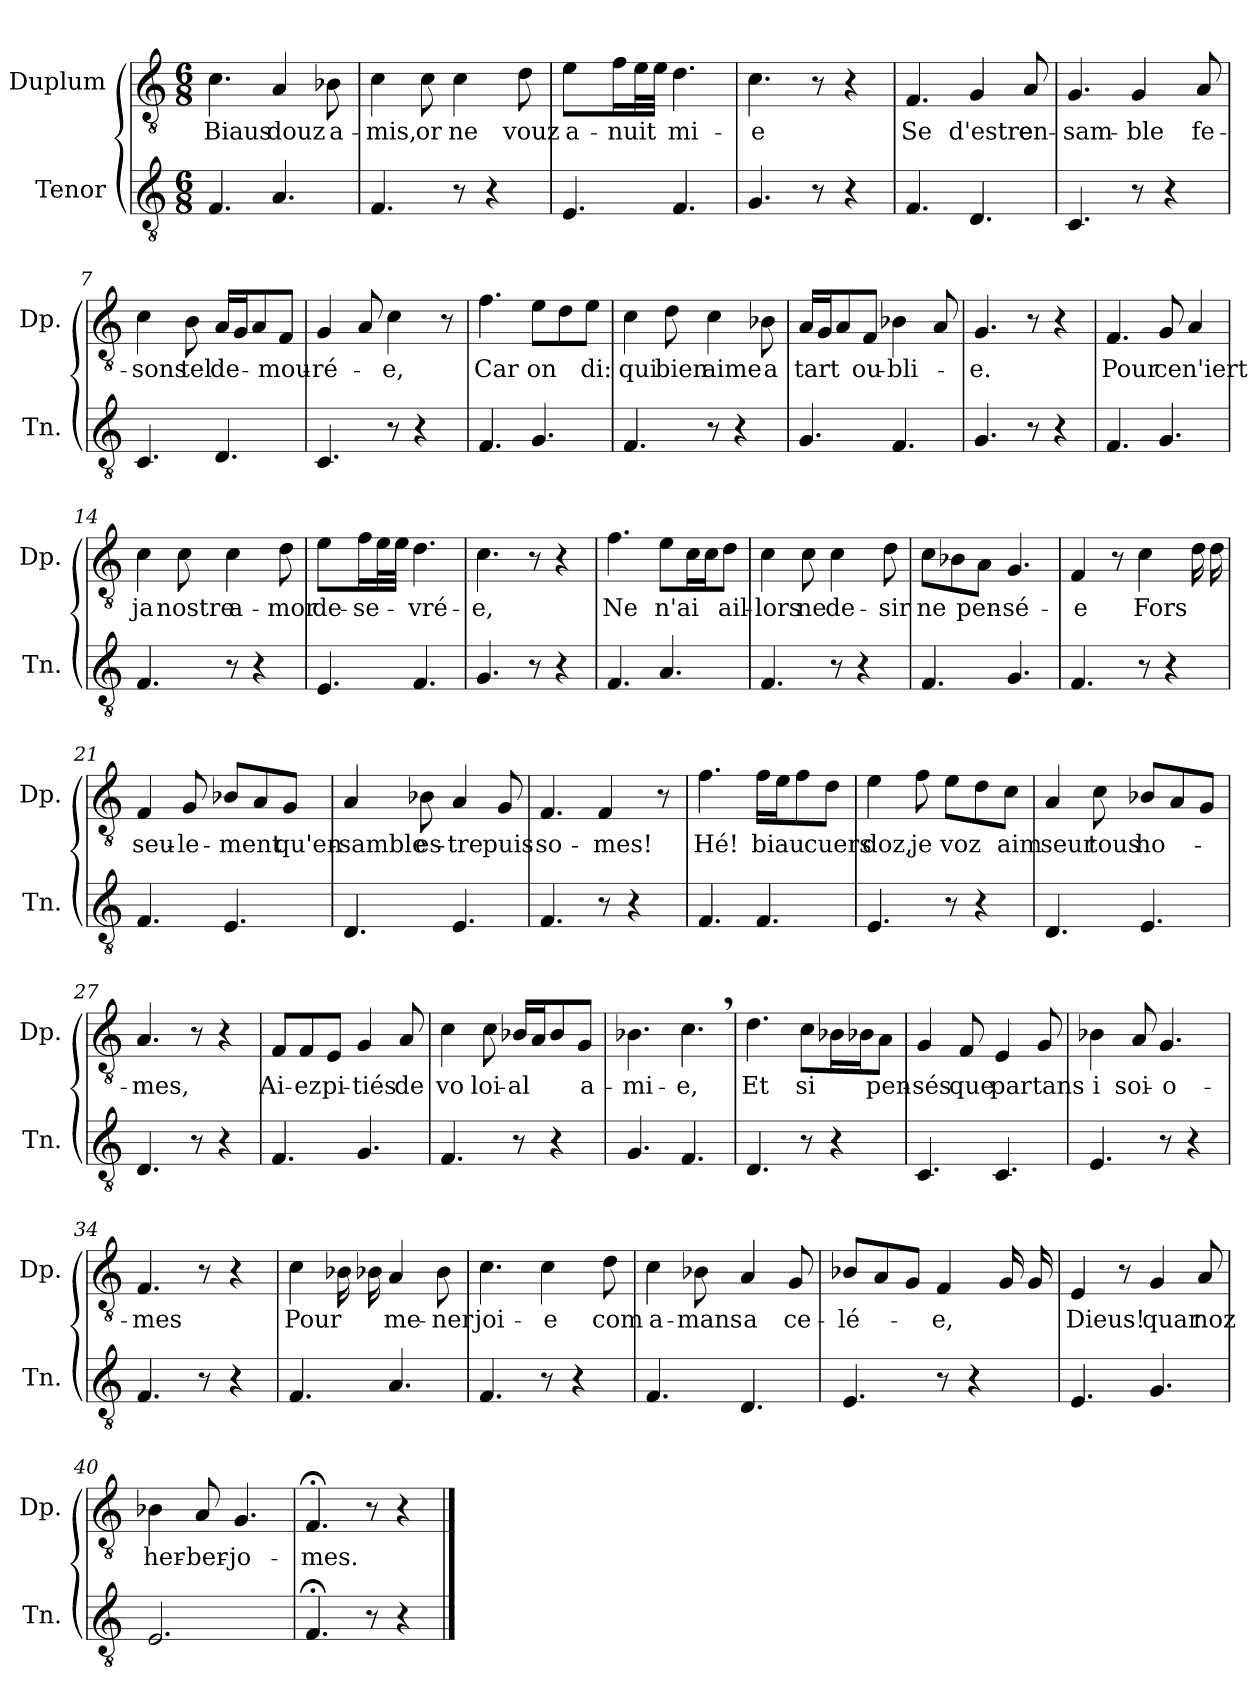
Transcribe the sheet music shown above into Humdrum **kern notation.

**kern	**kern	**text
*part2	*part1	*part1
*staff2	*staff1	*staff1
*I"Tenor	*I"Duplum	*
*I'Tn.	*I'Dp.	*
*clefGv2	*clefGv2	*
*k[]	*k[]	*
*M6/8	*M6/8	*
=1	=1	=1
!	!	!LO:LY:b
4.F/	4.c\	Biaus
!	!	!LO:LY:b
4.A/	4A/	douz
!	!	!LO:LY:b
.	8B-X\	a-
=2	=2	=2
!	!	!LO:LY:b
4.F/	4c\	-mis,
!	!	!LO:LY:b
.	8c\	or
!	!	!LO:LY:b
8r	4c\	ne
4r	.	.
!	!	!LO:LY:b
.	8d\	vouz
=3	=3	=3
!	!	!LO:LY:b
4.E/	4e\	a-
!	!	!LO:LY:b
.	16f\LL	-nuit
*	*tremolo	*
.	32e\	.
.	32e\JJJ	.
*	*Xtremolo	*
!	!	!LO:LY:b
4.F/	4.d\	mi-
=4	=4	=4
!	!	!LO:LY:b
4.G/	4.c\	-e
8r	8r	.
4r	4r	.
=5	=5	=5
!	!	!LO:LY:b
4.F/	4.F/	Se
!	!	!LO:LY:b
4.D/	4G/	d'estre
!	!	!LO:LY:b
.	8A/	en-
=6	=6	=6
!	!	!LO:LY:b
4.C/	4.G/	-sam-
!	!	!LO:LY:b
8r	4G/	-ble
4r	.	.
!	!	!LO:LY:b
.	8A/	fe-
!!LO:LB:g=z
=7	=7	=7
!	!	!LO:LY:b
4.C/	4c\	-sons
!	!	!LO:LY:b
.	8B\	tel
!	!	!LO:LY:b
4.D/	16A/LL	de-
.	16G/J	.
.	8A/	.
!	!	!LO:LY:b
.	8F/J	-mou-
=8	=8	=8
!	!	!LO:LY:b
4.C/	4G/	-ré-
.	8A/	.
!	!	!LO:LY:b
8r	4c\	-e,
4r	.	.
.	8r	.
=9	=9	=9
!	!	!LO:LY:b
4.F/	4.f\	Car
!	!	!LO:LY:b
4.G/	8e\L	on
.	8d\	.
!	!	!LO:LY:b
.	8e\J	di:
=10	=10	=10
!	!	!LO:LY:b
4.F/	4c\	qui
!	!	!LO:LY:b
.	8d\	bien
!	!	!LO:LY:b
8r	4c\	aime
4r	.	.
!	!	!LO:LY:b
.	8B-i\	a
=11	=11	=11
!	!	!LO:LY:b
4.G/	16A/LL	tart
.	16G/J	.
.	8A/	.
!	!	!LO:LY:b
.	8F/J	ou-
!	!	!LO:LY:b
4.F/	4B-i\	-bli-
.	8A/	.
=12	=12	=12
!	!	!LO:LY:b
4.G/	4.G/	-e.
8r	8r	.
4r	4r	.
=13	=13	=13
!	!	!LO:LY:b
4.F/	4.F/	Pour
!	!	!LO:LY:b
4.G/	8G/	ce
!	!	!LO:LY:b
.	4A/	n'iert
!!LO:LB:g=z
=14	=14	=14
!	!	!LO:LY:b
4.F/	4c\	ja
!	!	!LO:LY:b
.	8c\	nostre
!	!	!LO:LY:b
8r	4c\	a-
4r	.	.
!	!	!LO:LY:b
.	8d\	-mor
=15	=15	=15
!	!	!LO:LY:b
4.E/	4e\	de-
!	!	!LO:LY:b
.	16f\LL	-se-
*	*tremolo	*
.	32e\	.
.	32e\JJJ	.
*	*Xtremolo	*
!	!	!LO:LY:b
4.F/	4.d\	-vré-
=16	=16	=16
!	!	!LO:LY:b
4.G/	4.c\	-e,
8r	8r	.
4r	4r	.
=17	=17	=17
!	!	!LO:LY:b
4.F/	4.f\	Ne
!	!	!LO:LY:b
4.A/	8e\L	n'ai
*	*tremolo	*
.	16c\	.
.	16c\	.
*	*Xtremolo	*
!	!	!LO:LY:b
.	8d\J	ail-
=18	=18	=18
!	!	!LO:LY:b
4.F/	4c\	-lors
!	!	!LO:LY:b
.	8c\	ne
!	!	!LO:LY:b
8r	4c\	de-
4r	.	.
!	!	!LO:LY:b
.	8d\	-sir
=19	=19	=19
!	!	!LO:LY:b
4.F/	8c\L	ne
.	8B-i\	.
!	!	!LO:LY:b
.	8A\J	pen-
!	!	!LO:LY:b
4.G/	4.G/	-sé-
=20	=20	=20
!	!	!LO:LY:b
4.F/	4F/	-e
.	8r	.
!	!	!LO:LY:b
8r	4c\	Fors
4r	.	.
*	*tremolo	*
.	16d\	.
.	16d\	.
*	*Xtremolo	*
!!LO:LB:g=z
=21	=21	=21
!	!	!LO:LY:b
4.F/	4F/	seu-
!	!	!LO:LY:b
.	8G/	-le-
!	!	!LO:LY:b
4.E/	8B-i/L	-ment
.	8A/	.
!	!	!LO:LY:b
.	8G/J	qu'en-
=22	=22	=22
!	!	!LO:LY:b
4.D/	4A/	-samble
!	!	!LO:LY:b
.	8B-i\	es-
!	!	!LO:LY:b
4.E/	4A/	-tre
!	!	!LO:LY:b
.	8G/	puis-
=23	=23	=23
!	!	!LO:LY:b
4.F/	4.F/	-so-
!	!	!LO:LY:b
8r	4F/	-mes!
4r	.	.
.	8r	.
=24	=24	=24
!	!	!LO:LY:b
4.F/	4.f\	Hé!
!	!	!LO:LY:b
4.F/	16f\LL	biau
.	16e\J	.
.	8f\	.
!	!	!LO:LY:b
.	8d\J	cuers
=25	=25	=25
!	!	!LO:LY:b
4.E/	4e\	doz,
!	!	!LO:LY:b
.	8f\	je
!	!	!LO:LY:b
8r	8e\L	voz
4r	8d\	.
!	!	!LO:LY:b
.	8c\J	aim
=26	=26	=26
!	!	!LO:LY:b
4.D/	4A/	seur
!	!	!LO:LY:b
.	8c\	tous
!	!	!LO:LY:b
4.E/	8B-X/L	ho-
.	8A/	.
.	8G/J	.
!!LO:LB:g=z
=27	=27	=27
!	!	!LO:LY:b
4.D/	4.A/	-mes,
8r	8r	.
4r	4r	.
=28	=28	=28
!	!	!LO:LY:b
4.F/	8F/L	Ai-
!	!	!LO:LY:b
.	8F/	-ez
!	!	!LO:LY:b
.	8E/J	pi-
!	!	!LO:LY:b
4.G/	4G/	-tiés
!	!	!LO:LY:b
.	8A/	de
=29	=29	=29
!	!	!LO:LY:b
4.F/	4c\	vo
!	!	!LO:LY:b
.	8c\	loi-
!	!	!LO:LY:b
8r	16B-X/LL	-al
.	16A/J	.
4r	8B-/	.
!	!	!LO:LY:b
.	8G/J	a-
=30	=30	=30
!	!	!LO:LY:b
4.G/	4.B-X\	-mi-
!	!	!LO:LY:b
4.F/	4.c,\	-e,
=31	=31	=31
!	!	!LO:LY:b
4.D/	4.d\	Et
!	!	!LO:LY:b
8r	8c\L	si
*	*tremolo	*
4r	16B-X\	.
.	16B-X\	.
*	*Xtremolo	*
!	!	!LO:LY:b
.	8A\J	pen-
=32	=32	=32
!	!	!LO:LY:b
4.C/	4G/	-sés
!	!	!LO:LY:b
.	8F/	que
!	!	!LO:LY:b
4.C/	4E/	par
!	!	!LO:LY:b
.	8G/	tans
=33	=33	=33
!	!	!LO:LY:b
4.E/	4B-X\	i
!	!	!LO:LY:b
.	8A/	soi-
!	!	!LO:LY:b
8r	4.G/	-o-
4r	.	.
=34	=34	=34
!	!	!LO:LY:b
4.F/	4.F/	-mes
8r	8r	.
4r	4r	.
!!LO:PB:g=z
=35	=35	=35
!	!	!LO:LY:b
4.F/	4c\	Pour
*	*tremolo	*
.	16B-X\	.
.	16B-X\	.
*	*Xtremolo	*
!	!	!LO:LY:b
4.A/	4A/	me-
!	!	!LO:LY:b
.	8B-\	-ner
=36	=36	=36
!	!	!LO:LY:b
4.F/	4.c\	joi-
!	!	!LO:LY:b
8r	4c\	-e
4r	.	.
!	!	!LO:LY:b
.	8d\	com
=37	=37	=37
!	!	!LO:LY:b
4.F/	4c\	a-
!	!	!LO:LY:b
.	8B-X\	-mans
!	!	!LO:LY:b
4.D/	4A/	a
!	!	!LO:LY:b
.	8G/	ce-
=38	=38	=38
!	!	!LO:LY:b
4.E/	8B-X/L	-lé-
.	8A/	.
.	8G/J	.
!	!	!LO:LY:b
8r	4F/	-e,
4r	.	.
*	*tremolo	*
.	16G/	.
.	16G/	.
*	*Xtremolo	*
=39	=39	=39
!	!	!LO:LY:b
4.E/	4E/	Dieus!
.	8r	.
!	!	!LO:LY:b
4.G/	4G/	quar
!	!	!LO:LY:b
.	8A/	noz
=40	=40	=40
!	!	!LO:LY:b
2.E/	4B-X\	her-
!	!	!LO:LY:b
.	8A/	-ber-
!	!	!LO:LY:b
.	4.G/	-jo-
=41	=41	=41
!	!	!LO:LY:b
4.F;</	4.F;</	-mes.
8r	8r	.
4r	4r	.
==	==	==
*-	*-	*-
